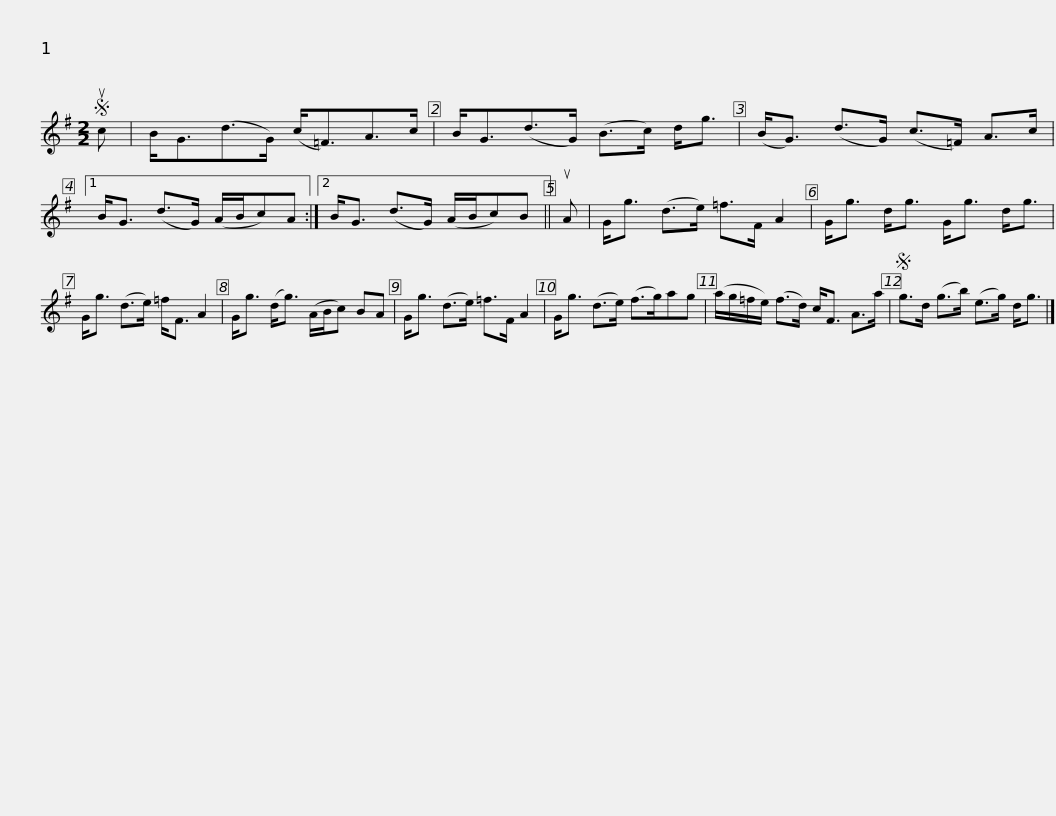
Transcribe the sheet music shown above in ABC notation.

X:1
L:1/8
M:2/2
I:linebreak $
K:G
V:1 treble
V:1
S uc | B<G(d>G) (c<=F)A>c | B<G(d>G) (B>c) d<g | (B<G) (d>G) (c>=F) A>c |1 B<G (d>G) (A/B/c)A :|2$ %5
 B<G (d>G) (A/B/c)B || uA | G<g (d>e) =f>F A2 | G<g d<g G<g d<g | G<g (d>e) =f<F A2 |$ %10
 G<g (d<g) (A/B/c) BA | G<g (d>e) =f>F A2 | G<g (d>e) (f>g)ag | (a/g/=f/e/) (f>d) c<F A>a |$S g>d (g>b) (e>g) d<g |] %15
